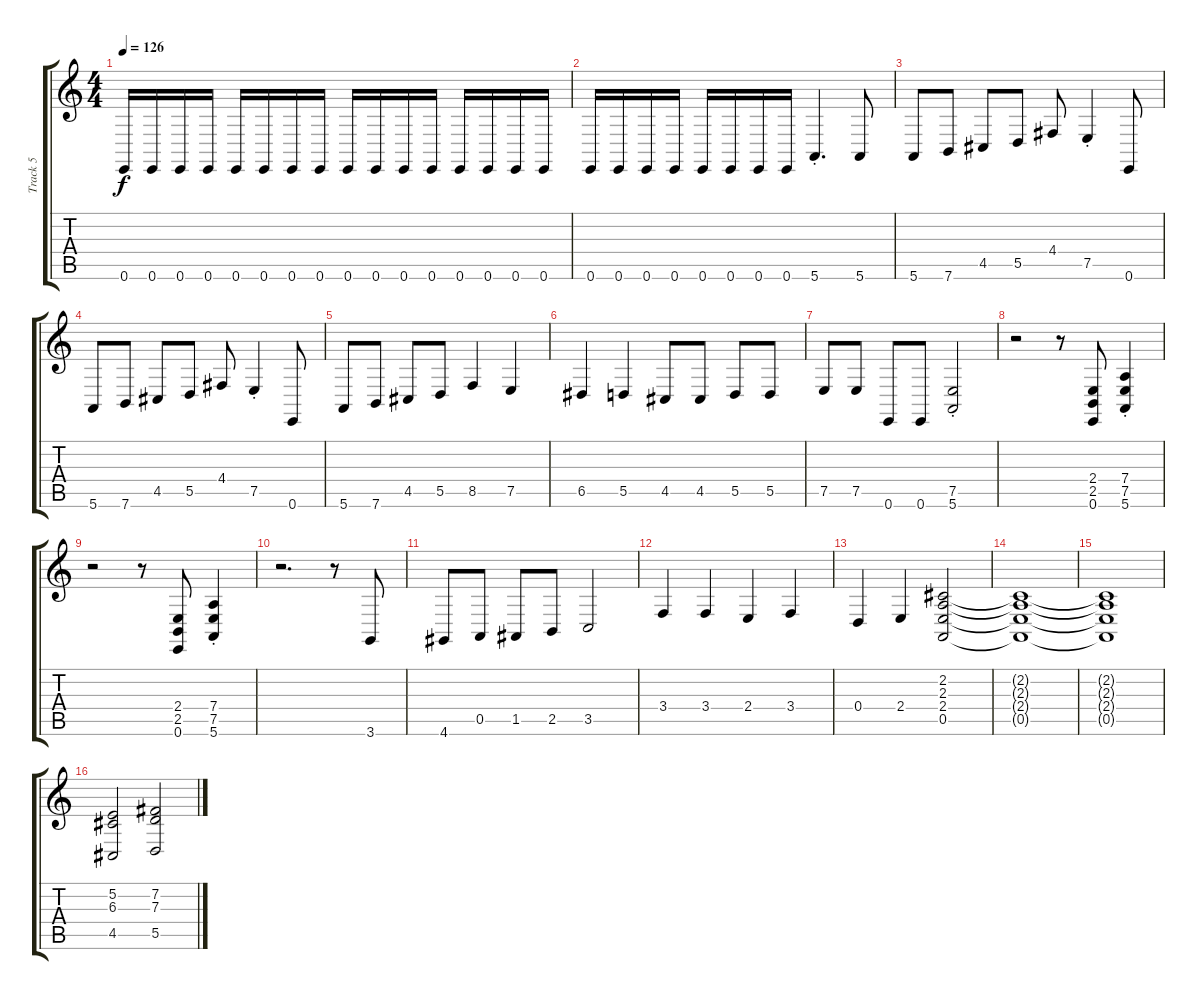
\track ("Track 5" "Track 5") {instrument stringensemble1}
\staff {score tabs}
\tuning (E4 B3 G3 D3 A2 E2) {hide}
\ts (4 4)
\tempo 126
\clef g2
\ks c
0.6.16{dy f} 0.6.16 0.6.16 0.6.16 0.6.16 0.6.16 0.6.16 0.6.16 0.6.16 0.6.16 0.6.16 0.6.16 0.6.16 0.6.16 0.6.16 0.6.16 |
0.6.16 0.6.16 0.6.16 0.6.16 0.6.16 0.6.16 0.6.16 0.6.16 5.6{st}.4{d} 5.6.8 |
5.6.8 7.6.8 4.5.8 5.5.8 4.4.8 7.5{st}.4 0.6.8 |
5.6.8 7.6.8 4.5.8 5.5.8 4.4.8 7.5{st}.4 0.6.8 |
5.6.8 7.6.8 4.5.8 5.5.8 8.5.4 7.5.4 |
6.5.4 5.5.4 4.5.8 4.5.8 5.5.8 5.5.8 |
7.5.8 7.5.8 0.6.8 0.6.8 (7.5{st} 5.6{st}).2 |
r.2 r.8 (2.4 2.5 0.6).8 (7.4{st} 7.5{st} 5.6{st}).4 |
r.2 r.8 (2.4 2.5 0.6).8 (7.4{st} 7.5{st} 5.6{st}).4 |
r.2{d} r.8 3.6.8 |
4.6.8 0.5.8 1.5.8 2.5.8 3.5.2 |
3.4.4 3.4.4 2.4.4 3.4.4 |
0.4.4 2.4.4 (2.2 2.3 2.4 0.5).2 |
(2.2{t} 2.3{t} 2.4{t} 0.5{t}).1 |
(2.2{t} 2.3{t} 2.4{t} 0.5{t}).1 |
(5.2 6.3 4.5).2 (7.2 7.3 5.5).2
